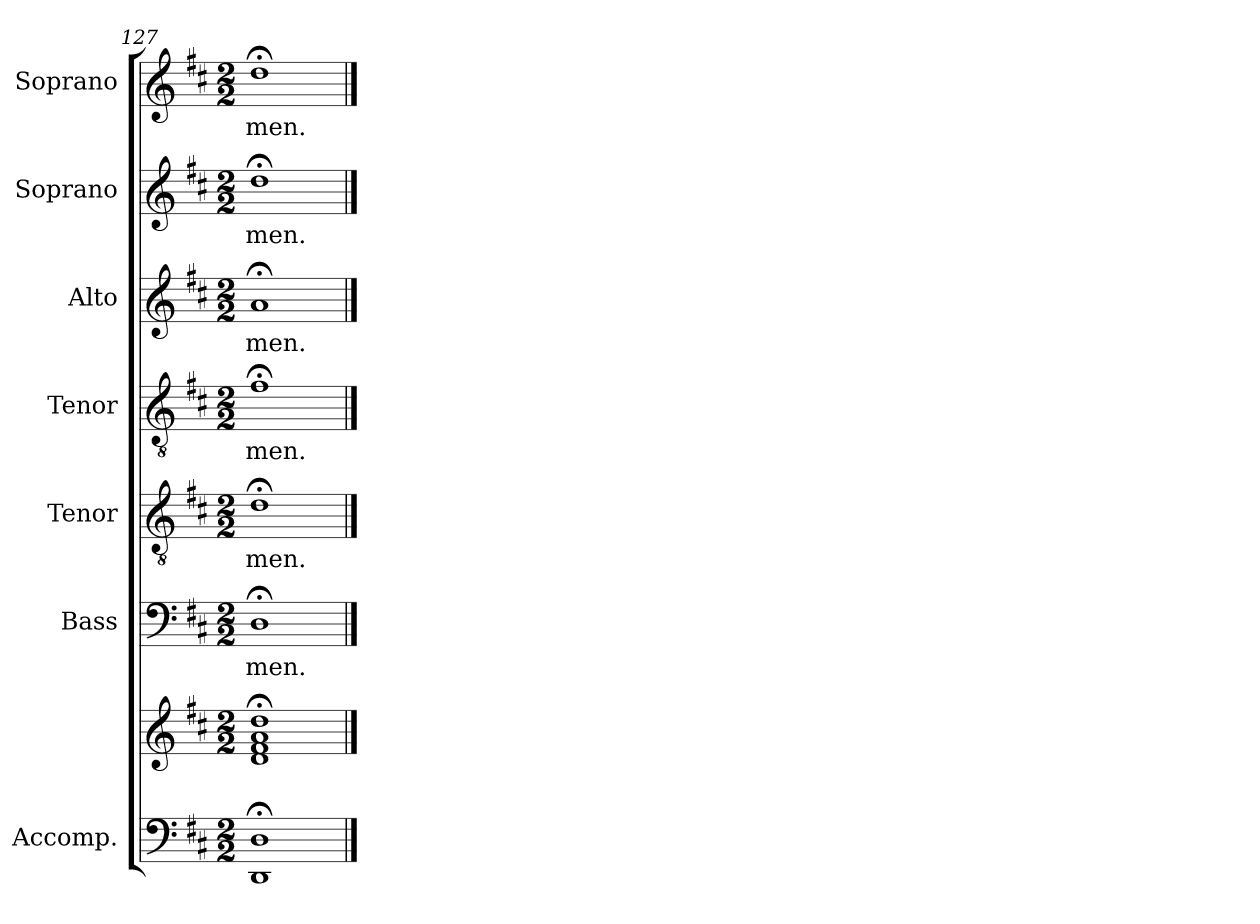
**kern	**kern	**kern	**text	**kern	**text	**kern	**text	**kern	**text	**kern	**text	**kern	**text
*part7	*part7	*part6	*part6	*part5	*part5	*part4	*part4	*part3	*part3	*part2	*part2	*part1	*part1
*staff8	*staff7	*staff6	*staff6	*staff5	*staff5	*staff4	*staff4	*staff3	*staff3	*staff2	*staff2	*staff1	*staff1
*I"Accomp.	*	*I"Bass	*	*I"Tenor	*	*I"Tenor	*	*I"Alto	*	*I"Soprano	*	*I"Soprano	*
*	*	*I'B	*	*I'T.	*	*I'T	*	*I'A	*	*I'S.	*	*I'S	*
!!LO:PB:g=z
*clefF4	*clefG2	*clefF4	*	*clefGv2	*	*clefGv2	*	*clefG2	*	*clefG2	*	*clefG2	*
*k[f#c#]	*k[f#c#]	*k[f#c#]	*	*k[f#c#]	*	*k[f#c#]	*	*k[f#c#]	*	*k[f#c#]	*	*k[f#c#]	*
*D:	*D:	*D:	*	*D:	*	*D:	*	*D:	*	*D:	*	*D:	*
*M2/2	*M2/2	*M2/2	*	*M2/2	*	*M2/2	*	*M2/2	*	*M2/2	*	*M2/2	*
=127	=127	=127	=127	=127	=127	=127	=127	=127	=127	=127	=127	=127	=127
!	!	!	!LO:LY:b	!	!LO:LY:b	!	!LO:LY:b	!	!LO:LY:b	!	!LO:LY:b	!	!LO:LY:b
1DD;< 1D;<	1d;< 1f#;< 1a;< 1dd;<	1D;<	-men.	1d;<	-men.	1f#;<	-men.	1a;<	men.	1dd;<	-men.	1dd;<	-men.
==	==	==	==	==	==	==	==	==	==	==	==	==	==
*-	*-	*-	*-	*-	*-	*-	*-	*-	*-	*-	*-	*-	*-
